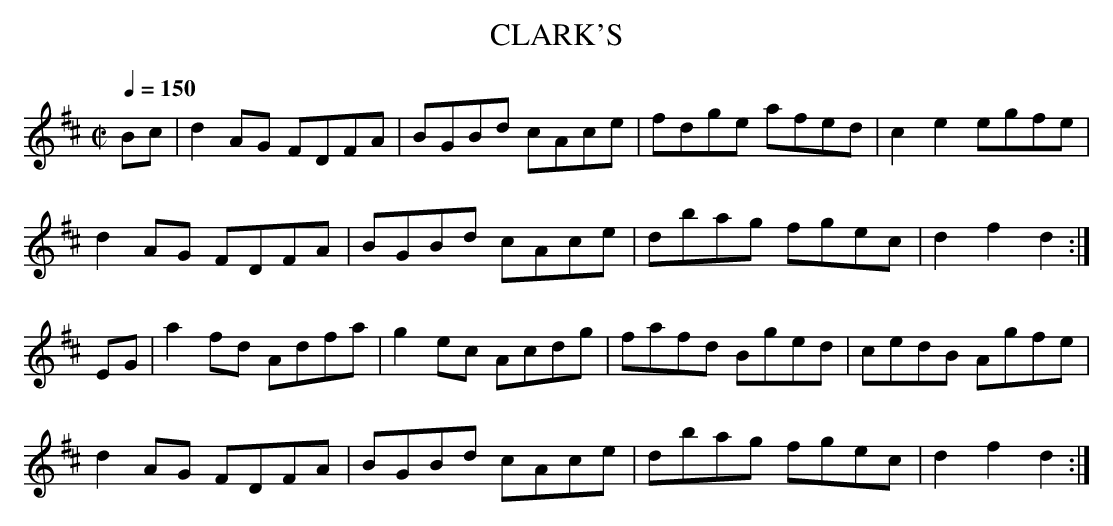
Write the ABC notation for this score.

X:1
T:CLARK'S
Q:1/4=150
M:C| % source 2/4
L:1/8 % source 1/16
K:D
Bc|d2AG FDFA|BGBd cAce|fdge afed|c2e2 egfe|
d2AG FDFA|BGBd cAce|dbag fgec|d2f2 d2:|
EG|a2fd Adfa|g2ec Acdg|fafd Bged|cedB Agfe|
d2AG FDFA|BGBd cAce|dbag fgec|d2f2 d2:|
